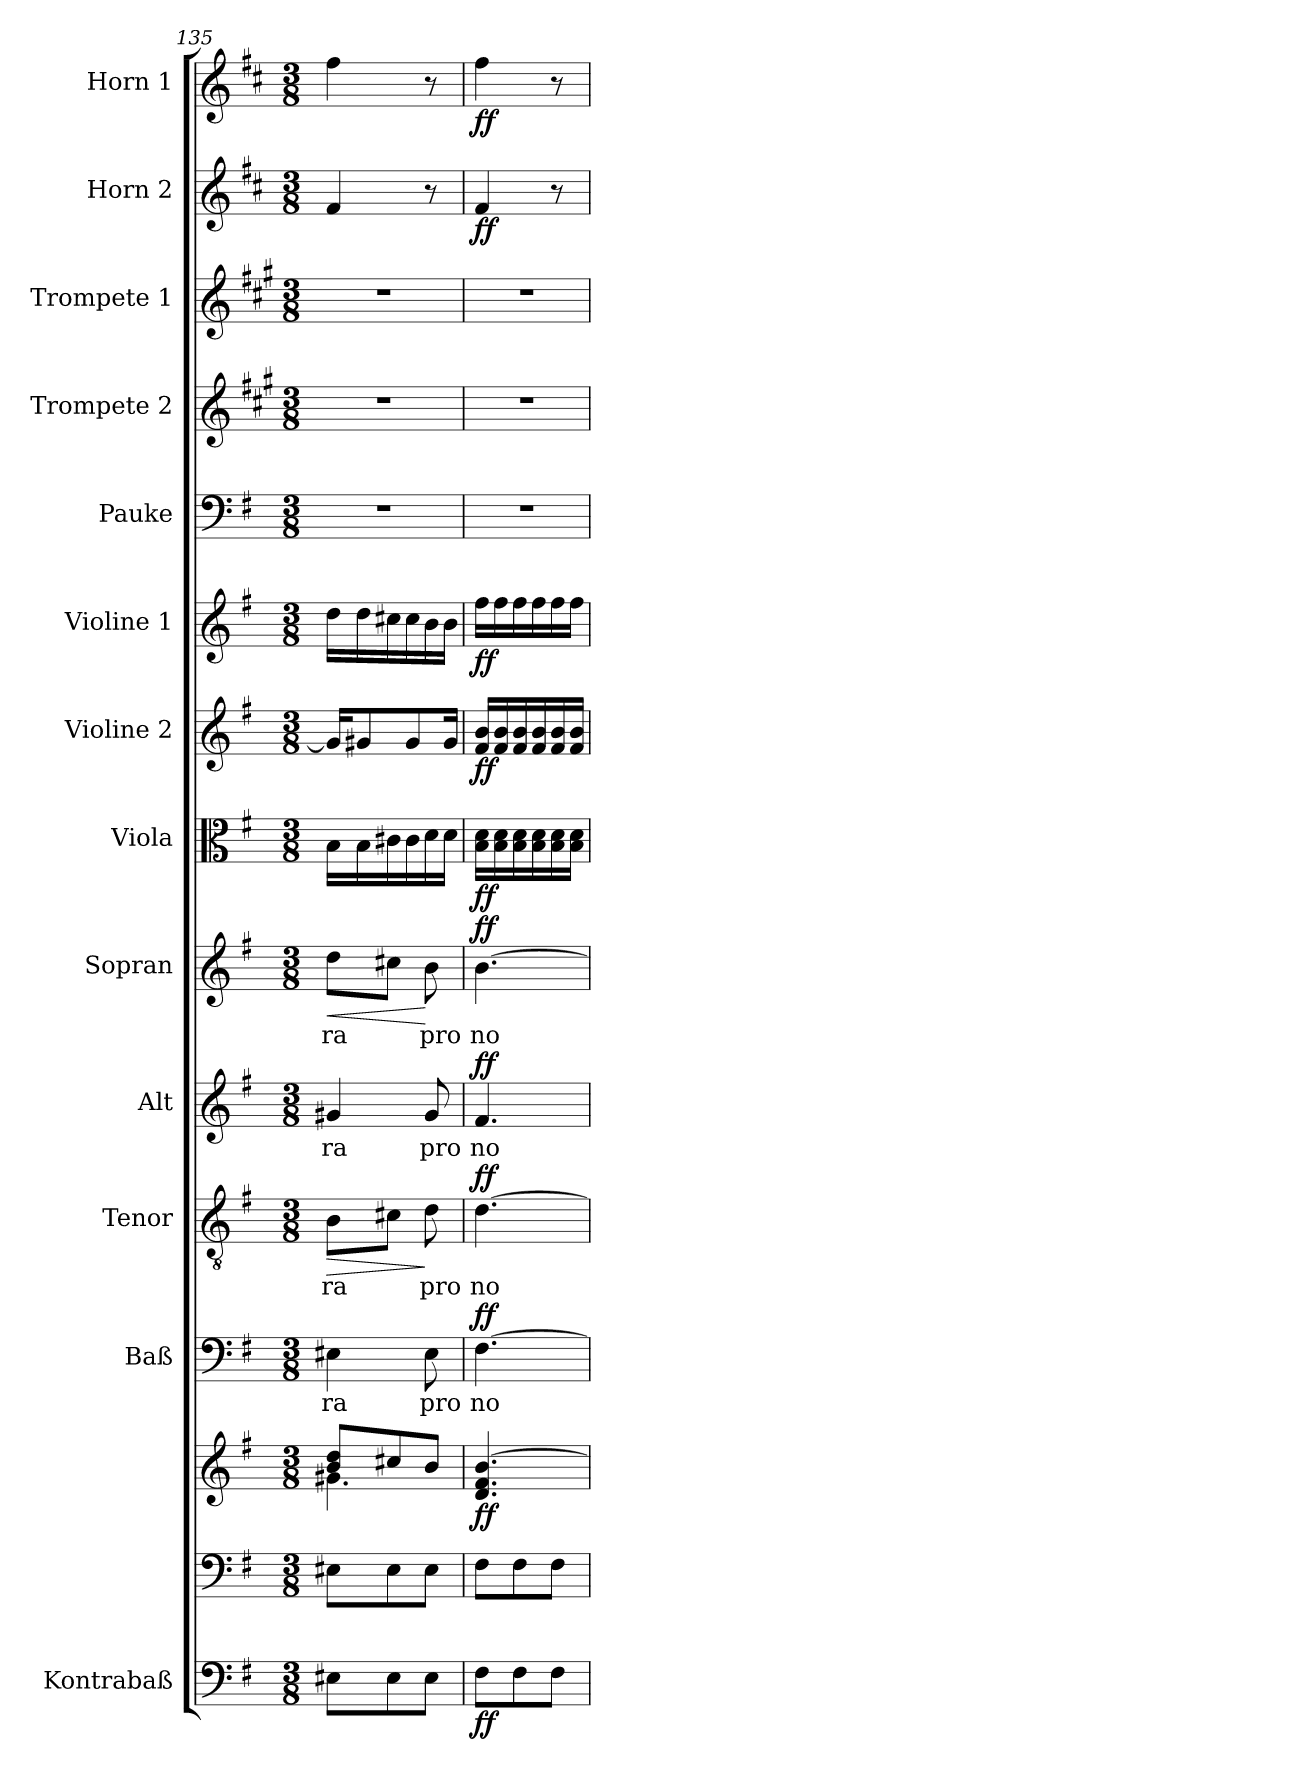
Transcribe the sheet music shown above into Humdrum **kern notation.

**kern	**dynam	**kern	**kern	**dynam	**kern	**text	**dynam	**kern	**text	**dynam	**kern	**text	**dynam	**kern	**text	**dynam	**kern	**dynam	**kern	**dynam	**kern	**dynam	**kern	**kern	**kern	**kern	**dynam	**kern	**dynam
*part14	*part14	*part13	*part13	*part13	*part12	*part12	*part12	*part11	*part11	*part11	*part10	*part10	*part10	*part9	*part9	*part9	*part8	*part8	*part7	*part7	*part6	*part6	*part5	*part4	*part3	*part2	*part2	*part1	*part1
*staff15	*staff15	*staff14	*staff13	*staff13/14	*staff12	*staff12	*staff12	*staff11	*staff11	*staff11	*staff10	*staff10	*staff10	*staff9	*staff9	*staff9	*staff8	*staff8	*staff7	*staff7	*staff6	*staff6	*staff5	*staff4	*staff3	*staff2	*staff2	*staff1	*staff1
*I"Kontrabaß	*	*	*	*	*I"Baß	*	*	*I"Tenor	*	*	*I"Alt	*	*	*I"Sopran	*	*	*I"Viola	*	*I"Violine 2	*	*I"Violine 1	*	*I"Pauke	*I"Trompete 2	*I"Trompete 1	*I"Horn 2	*	*I"Horn 1	*
*I'Kb.	*	*	*	*	*	*	*	*	*	*	*	*	*	*	*	*	*I'Vla.	*	*I'Vl. 2	*	*I'Vl. 1	*	*	*I'Tr. 2	*I'Tr. 1	*I'Hr. 2	*	*I'Hr. 1	*
*clefF4	*	*clefF4	*clefG2	*	*clefF4	*	*	*clefGv2	*	*	*clefG2	*	*	*clefG2	*	*	*clefC3	*	*clefG2	*	*clefG2	*	*clefF4	*clefG2	*clefG2	*clefG2	*	*clefG2	*
*ITrd7c12	*	*	*	*	*	*	*	*	*	*	*	*	*	*	*	*	*	*	*	*	*	*	*	*ITrd1c2	*ITrd1c2	*ITrd4c7	*	*ITrd4c7	*
*k[f#]	*	*k[f#]	*k[f#]	*	*k[f#]	*	*	*k[f#]	*	*	*k[f#]	*	*	*k[f#]	*	*	*k[f#]	*	*k[f#]	*	*k[f#]	*	*k[f#]	*k[f#]	*k[f#]	*k[f#]	*	*k[f#]	*
*G:	*	*G:	*G:	*	*G:	*	*	*G:	*	*	*G:	*	*	*G:	*	*	*G:	*	*G:	*	*G:	*	*G:	*G:	*G:	*G:	*	*G:	*
*M3/8	*	*M3/8	*M3/8	*	*M3/8	*	*	*M3/8	*	*	*M3/8	*	*	*M3/8	*	*	*M3/8	*	*M3/8	*	*M3/8	*	*M3/8	*M3/8	*M3/8	*M3/8	*	*M3/8	*
=135	=135	=135	=135	=135	=135	=135	=135	=135	=135	=135	=135	=135	=135	=135	=135	=135	=135	=135	=135	=135	=135	=135	=135	=135	=135	=135	=135	=135	=135
*	*	*	*^	*	*	*	*	*	*	*	*	*	*	*	*	*	*	*	*	*	*	*	*	*	*	*	*	*	*
!	!	!	!	!	!	!	!LO:LY:b	!	!	!LO:LY:b	!LO:HP:b	!	!LO:LY:b	!	!	!LO:LY:b	!LO:HP:b	!	!	!	!	!	!	!	!	!	!	!	!	!
8EE#X\L	.	8E#X\L	8b/ 8dd/L	4.g#X\	.	4E#X\	-ra	.	8B\L	-ra	>	4g#X/	-ra	.	8dd\L	-ra	<	16B\LL	.	16g#/KL]	.	16dd\LL	.	4.r	4.r	4.r	4B/	.	4b\	.
.	.	.	.	.	.	.	.	.	.	.	.	.	.	.	.	.	.	16B\	.	8g#X/	.	16dd\	.	.	.	.	.	.	.	.
8EE#\	.	8E#\	8cc#X/	.	.	.	.	.	8c#X\J	.	.	.	.	.	8cc#X\J	.	.	16c#X\	.	.	.	16cc#X\	.	.	.	.	.	.	.	.
.	.	.	.	.	.	.	.	.	.	.	.	.	.	.	.	.	.	16c#\	.	8g#/	.	16cc#\	.	.	.	.	.	.	.	.
!	!	!	!	!	!	!	!LO:LY:b	!	!	!LO:LY:b	!	!	!LO:LY:b	!	!	!LO:LY:b	!	!	!	!	!	!	!	!	!	!	!	!	!	!
8EE#\J	.	8E#\J	8b/J	.	.	8E#\	pro	.	8d\	pro	]	8g#/	pro	.	8b\	pro	[	16d\	.	.	.	16b\	.	.	.	.	8r	.	8r	.
.	.	.	.	.	.	.	.	.	.	.	.	.	.	.	.	.	.	16d\JJ	.	16g#/Jk	.	16b\JJ	.	.	.	.	.	.	.	.
*	*	*	*v	*v	*	*	*	*	*	*	*	*	*	*	*	*	*	*	*	*	*	*	*	*	*	*	*	*	*	*
=136	=136	=136	=136	=136	=136	=136	=136	=136	=136	=136	=136	=136	=136	=136	=136	=136	=136	=136	=136	=136	=136	=136	=136	=136	=136	=136	=136	=136	=136
!	!LO:DY:b	!	!	!LO:DY:b	!	!LO:LY:b	!LO:DY:a	!	!LO:LY:b	!LO:DY:a	!	!LO:LY:b	!LO:DY:a	!	!LO:LY:b	!LO:DY:a	!	!LO:DY:b	!	!LO:DY:b	!	!LO:DY:b	!	!	!	!	!LO:DY:b	!	!LO:DY:b
8FF#\L	ff	8F#\L	4.d/ 4.f#/ [>4.b/	ff	[4.F#\	no-	ff	[4.d\	no-	ff	4.f#/	no-	ff	[4.b\	no-	ff	16B\ 16d\LL	ff	16f#/ 16b/LL	ff	16ff#\LL	ff	4.r	4.r	4.r	4B/	ff	4b\	ff
.	.	.	.	.	.	.	.	.	.	.	.	.	.	.	.	.	16B\ 16d\	.	16f#/ 16b/	.	16ff#\	.	.	.	.	.	.	.	.
8FF#\	.	8F#\	.	.	.	.	.	.	.	.	.	.	.	.	.	.	16B\ 16d\	.	16f#/ 16b/	.	16ff#\	.	.	.	.	.	.	.	.
.	.	.	.	.	.	.	.	.	.	.	.	.	.	.	.	.	16B\ 16d\	.	16f#/ 16b/	.	16ff#\	.	.	.	.	.	.	.	.
8FF#\J	.	8F#\J	.	.	.	.	.	.	.	.	.	.	.	.	.	.	16B\ 16d\	.	16f#/ 16b/	.	16ff#\	.	.	.	.	8r	.	8r	.
.	.	.	.	.	.	.	.	.	.	.	.	.	.	.	.	.	16B\ 16d\JJ	.	16f#/ 16b/JJ	.	16ff#\JJ	.	.	.	.	.	.	.	.
=	=	=	=	=	=	=	=	=	=	=	=	=	=	=	=	=	=	=	=	=	=	=	=	=	=	=	=	=	=
*-	*-	*-	*-	*-	*-	*-	*-	*-	*-	*-	*-	*-	*-	*-	*-	*-	*-	*-	*-	*-	*-	*-	*-	*-	*-	*-	*-	*-	*-
